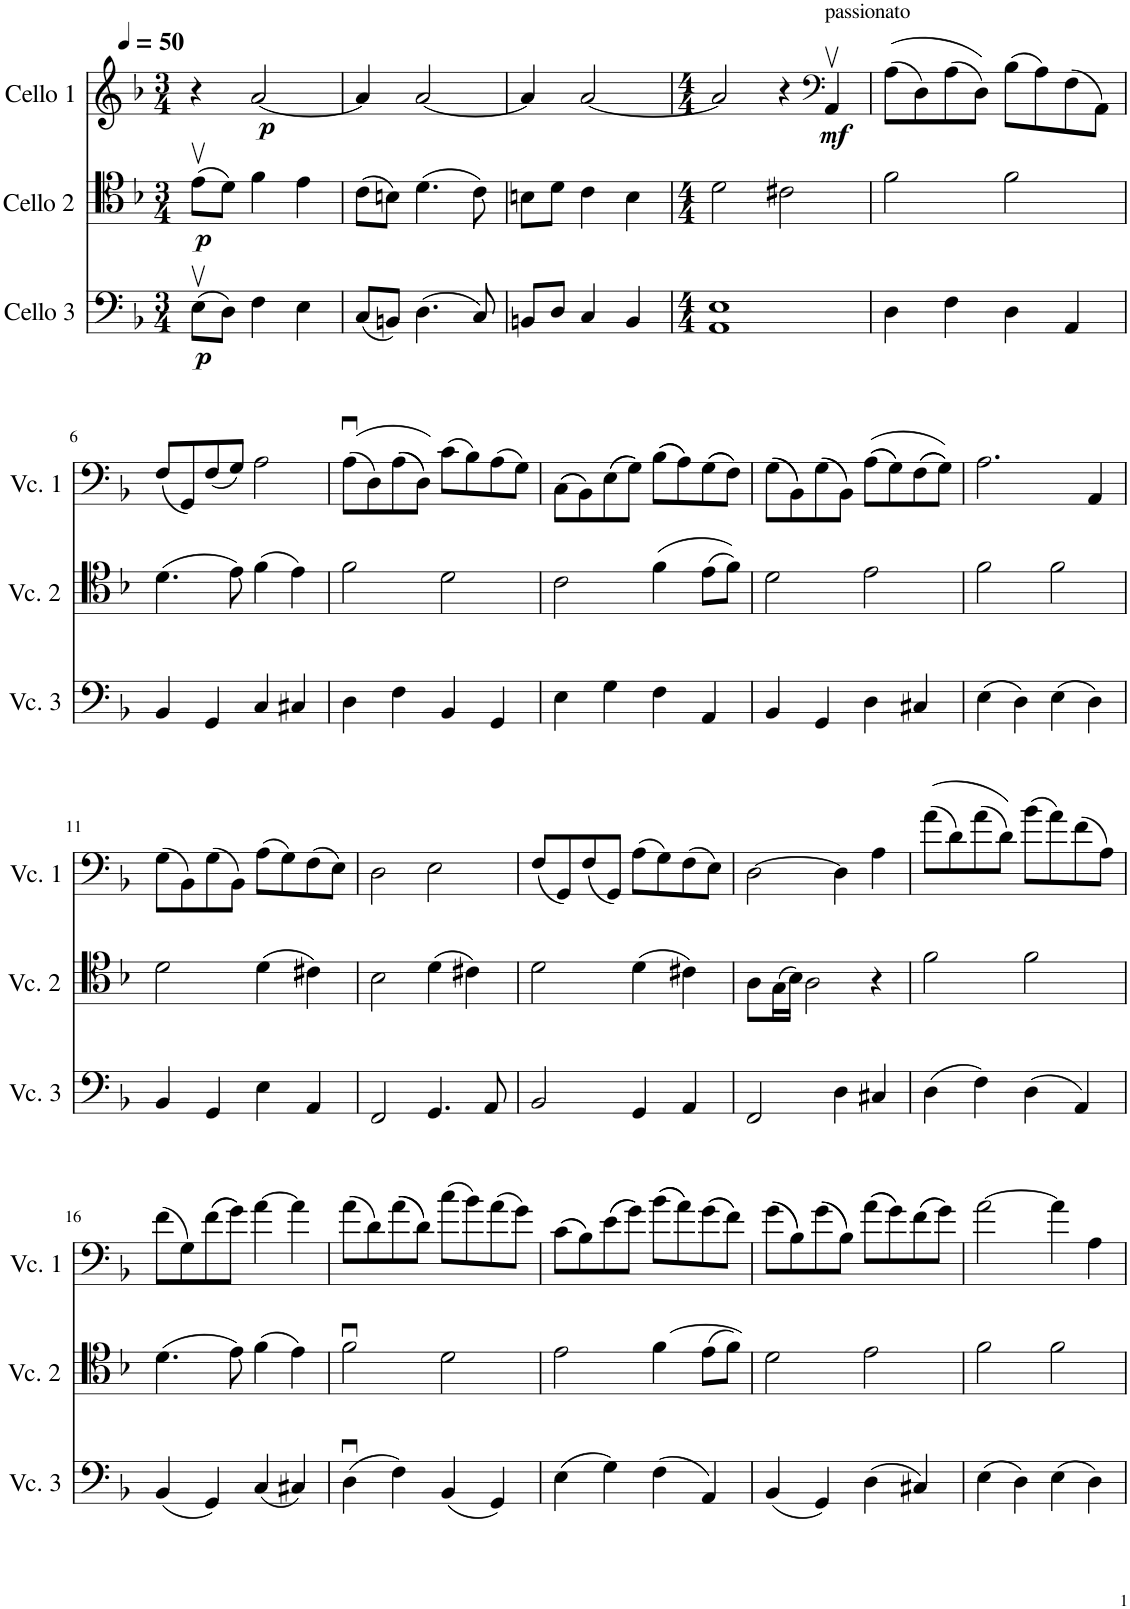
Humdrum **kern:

**kern	**dynam	**kern	**dynam	**kern	**dynam
*part3	*part3	*part2	*part2	*part1	*part1
*staff3	*staff3	*staff2	*staff2	*staff1	*staff1
*I"Cello 3	*	*I"Cello 2	*	*I"Cello 1	*
*clefF4	*	*clefC4	*	*clefG2	*
*k[b-]	*	*k[b-]	*	*k[b-]	*
*M3/4	*	*M3/4	*	*M3/4	*
*MM50	*	*MM50	*	*MM50	*
=1	=1	=1	=1	=1	=1
!	!LO:DY:b	!	!LO:DY:b	!	!
(8Ev\L	p	(8ev\L	p	4r	.
8D\J)	.	8d\J)	.	.	.
!	!	!	!	!	!LO:DY:b
4F\	.	4f\	.	[2a/	p
4E\	.	4e\	.	.	.
=2	=2	=2	=2	=2	=2
(8C/L	.	(8c\L	.	4a/]	.
8BBn/J)	.	8Bn\J)	.	.	.
(4.D\	.	(4.d\	.	[2a/	.
8C/)	.	8c\)	.	.	.
=3	=3	=3	=3	=3	=3
8BBn/L	.	8Bn\L	.	4a/]	.
8D/J	.	8d\J	.	.	.
4C/	.	4c\	.	[2a/	.
4BB/	.	4B\	.	.	.
=4	=4	=4	=4	=4	=4
*M4/4	*	*M4/4	*	*M4/4	*
1AA 1E	.	2d\	.	2a/]	.
.	.	2c#X\	.	4r	.
*	*	*	*	*clefF4	*
!	!	!	!	!LO:TX:a:t=passionato	!
!	!	!	!	!	!LO:DY:b
.	.	.	.	4AAv/	mf
=5	=5	=5	=5	=5	=5
4D\	.	2f\	.	((8A\L	.
.	.	.	.	8D\)	.
4F\	.	.	.	(8A\	.
.	.	.	.	8D\J))	.
4D\	.	2f\	.	(8B-\L	.
.	.	.	.	8A\)	.
4AA/	.	.	.	(8F\	.
.	.	.	.	8AA\J)	.
!!LO:LB:g=z
=6	=6	=6	=6	=6	=6
4BB-/	.	(4.d\	.	(8F/L	.
.	.	.	.	8GG/)	.
4GG/	.	.	.	(8F/	.
.	.	8e\)	.	8G/J)	.
4C/	.	(4f\	.	2A\	.
4C#X/	.	4e\)	.	.	.
=7	=7	=7	=7	=7	=7
4D\	.	2f\	.	((8Au\L	.
.	.	.	.	8D\)	.
4F\	.	.	.	((8A\	.
.	.	.	.	8D\J)))	.
4BB-/	.	2d\	.	(8c\L	.
.	.	.	.	8B-\)	.
4GG/	.	.	.	(8A\	.
.	.	.	.	8G\J)	.
=8	=8	=8	=8	=8	=8
4E\	.	2c\	.	((8C\L	.
.	.	.	.	8BB-\))	.
4G\	.	.	.	((8E\	.
.	.	.	.	8G\J))	.
4F\	.	(4f\	.	((8B-\L	.
.	.	.	.	8A\))	.
4AA/	.	(8e\L	.	((8G\	.
.	.	8f\J))	.	8F\J))	.
=9	=9	=9	=9	=9	=9
4BB-/	.	2d\	.	((8G\L	.
.	.	.	.	8BB-\))	.
4GG/	.	.	.	((8G\	.
.	.	.	.	8BB-\J))	.
4D\	.	2e\	.	(((8A\L	.
.	.	.	.	8G\))	.
4C#X/	.	.	.	((8F\	.
.	.	.	.	8G\J)))	.
=10	=10	=10	=10	=10	=10
(4E\	.	2f\	.	2.A\	.
4D\)	.	.	.	.	.
(4E\	.	2f\	.	.	.
4D\)	.	.	.	4AA/	.
!!LO:LB:g=z
=11	=11	=11	=11	=11	=11
4BB-/	.	2d\	.	(8G\L	.
.	.	.	.	8BB-\)	.
4GG/	.	.	.	(8G\	.
.	.	.	.	8BB-\J)	.
4E\	.	(4d\	.	(8A\L	.
.	.	.	.	8G\)	.
4AA/	.	4c#X\)	.	(8F\	.
.	.	.	.	8E\J)	.
=12	=12	=12	=12	=12	=12
2FF/	.	2B-\	.	2D\	.
4.GG/	.	(4d\	.	2E\	.
.	.	4c#X\)	.	.	.
8AA/	.	.	.	.	.
=13	=13	=13	=13	=13	=13
2BB-/	.	2d\	.	(8F/L	.
.	.	.	.	8GG/)	.
.	.	.	.	(8F/	.
.	.	.	.	8GG/J)	.
4GG/	.	(4d\	.	(8A\L	.
.	.	.	.	8G\)	.
4AA/	.	4c#X\)	.	(8F\	.
.	.	.	.	8E\J)	.
=14	=14	=14	=14	=14	=14
2FF/	.	8A\L	.	[2D\	.
.	.	(16G\L	.	.	.
.	.	16B-\JJ)	.	.	.
.	.	2A\	.	.	.
4D\	.	.	.	4D\]	.
4C#X/	.	4r	.	4A\	.
=15	=15	=15	=15	=15	=15
(4D\	.	2f\	.	((8a\L	.
.	.	.	.	8d\)	.
4F\)	.	.	.	(8a\	.
.	.	.	.	8d\J))	.
(4D\	.	2f\	.	(8b-\L	.
.	.	.	.	8a\)	.
4AA/)	.	.	.	(8f\	.
.	.	.	.	8A\J)	.
!!LO:LB:g=z
=16	=16	=16	=16	=16	=16
(4BB-/	.	(4.d\	.	(8f\L	.
.	.	.	.	8G\)	.
4GG/)	.	.	.	((8f\	.
.	.	8e\)	.	8g\J))	.
(4C/	.	(4f\	.	[4a\	.
4C#X/)	.	4e\)	.	4a\]	.
=17	=17	=17	=17	=17	=17
(4Du\	.	2fu\	.	(8a\L	.
.	.	.	.	8d\)	.
4F\)	.	.	.	((8a\	.
.	.	.	.	8d\J))	.
(4BB-/	.	2d\	.	(8cc\L	.
.	.	.	.	8b-\)	.
4GG/)	.	.	.	(8a\	.
.	.	.	.	8g\J)	.
=18	=18	=18	=18	=18	=18
(4E\	.	2e\	.	((8c\L	.
.	.	.	.	8B-\))	.
4G\)	.	.	.	((8e\	.
.	.	.	.	8g\J))	.
(4F\	.	[4f\	.	((8b-\L	.
.	.	.	.	8a\))	.
4AA/)	.	(8e\L	.	((8g\	.
.	.	8f\J])	.	8f\J))	.
=19	=19	=19	=19	=19	=19
(4BB-/	.	2d\	.	((8g\L	.
.	.	.	.	8B-\))	.
4GG/)	.	.	.	((8g\	.
.	.	.	.	8B-\J))	.
(4D\	.	2e\	.	((8a\L	.
.	.	.	.	8g\))	.
4C#X/)	.	.	.	((8f\	.
.	.	.	.	8g\J))	.
=20	=20	=20	=20	=20	=20
(4E\	.	2f\	.	[2a\	.
4D\)	.	.	.	.	.
(4E\	.	2f\	.	4a\]	.
4D\)	.	.	.	4A\	.
=	=	=	=	=	=
*-	*-	*-	*-	*-	*-
